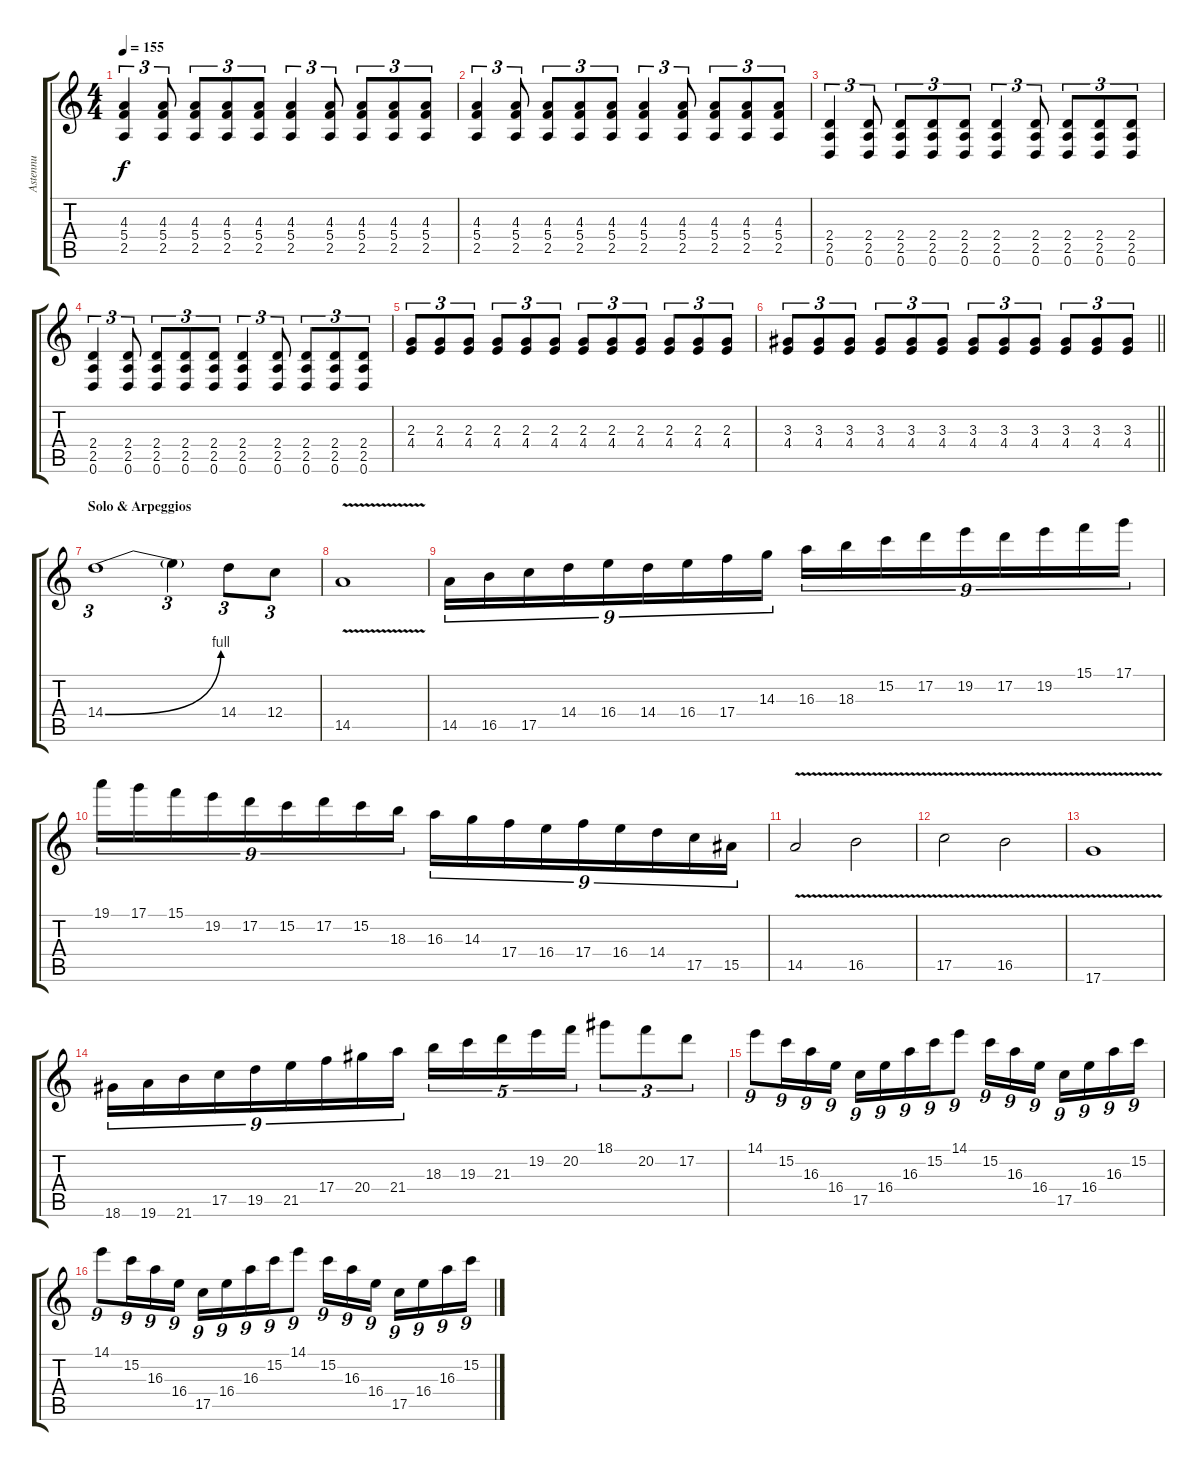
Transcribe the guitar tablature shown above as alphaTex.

\track ("Astennu" "Astennu") {instrument distortionguitar}
\staff {score tabs}
\tuning (D4 A3 F3 C3 G2 D2) {hide}
\ts (4 4)
\tempo 155
\clef g2
\ks c
(4.3 5.4 2.5).4{tu (3 2) dy f} (4.3 5.4 2.5).8{tu (3 2)} (4.3 5.4 2.5).8{tu (3 2)} (4.3 5.4 2.5).8{tu (3 2)} (4.3 5.4 2.5).8{tu (3 2)} (4.3 5.4 2.5).4{tu (3 2)} (4.3 5.4 2.5).8{tu (3 2)} (4.3 5.4 2.5).8{tu (3 2)} (4.3 5.4 2.5).8{tu (3 2)} (4.3 5.4 2.5).8{tu (3 2)} |
(4.3 5.4 2.5).4{tu (3 2)} (4.3 5.4 2.5).8{tu (3 2)} (4.3 5.4 2.5).8{tu (3 2)} (4.3 5.4 2.5).8{tu (3 2)} (4.3 5.4 2.5).8{tu (3 2)} (4.3 5.4 2.5).4{tu (3 2)} (4.3 5.4 2.5).8{tu (3 2)} (4.3 5.4 2.5).8{tu (3 2)} (4.3 5.4 2.5).8{tu (3 2)} (4.3 5.4 2.5).8{tu (3 2)} |
(2.4 2.5 0.6).4{tu (3 2)} (2.4 2.5 0.6).8{tu (3 2)} (2.4 2.5 0.6).8{tu (3 2)} (2.4 2.5 0.6).8{tu (3 2)} (2.4 2.5 0.6).8{tu (3 2)} (2.4 2.5 0.6).4{tu (3 2)} (2.4 2.5 0.6).8{tu (3 2)} (2.4 2.5 0.6).8{tu (3 2)} (2.4 2.5 0.6).8{tu (3 2)} (2.4 2.5 0.6).8{tu (3 2)} |
(2.4 2.5 0.6).4{tu (3 2)} (2.4 2.5 0.6).8{tu (3 2)} (2.4 2.5 0.6).8{tu (3 2)} (2.4 2.5 0.6).8{tu (3 2)} (2.4 2.5 0.6).8{tu (3 2)} (2.4 2.5 0.6).4{tu (3 2)} (2.4 2.5 0.6).8{tu (3 2)} (2.4 2.5 0.6).8{tu (3 2)} (2.4 2.5 0.6).8{tu (3 2)} (2.4 2.5 0.6).8{tu (3 2)} |
(2.3 4.4).8{tu (3 2)} (2.3 4.4).8{tu (3 2)} (2.3 4.4).8{tu (3 2)} (2.3 4.4).8{tu (3 2)} (2.3 4.4).8{tu (3 2)} (2.3 4.4).8{tu (3 2)} (2.3 4.4).8{tu (3 2)} (2.3 4.4).8{tu (3 2)} (2.3 4.4).8{tu (3 2)} (2.3 4.4).8{tu (3 2)} (2.3 4.4).8{tu (3 2)} (2.3 4.4).8{tu (3 2)} |
\barLineRight lightlight
(3.3 4.4).8{tu (3 2)} (3.3 4.4).8{tu (3 2)} (3.3 4.4).8{tu (3 2)} (3.3 4.4).8{tu (3 2)} (3.3 4.4).8{tu (3 2)} (3.3 4.4).8{tu (3 2)} (3.3 4.4).8{tu (3 2)} (3.3 4.4).8{tu (3 2)} (3.3 4.4).8{tu (3 2)} (3.3 4.4).8{tu (3 2)} (3.3 4.4).8{tu (3 2)} (3.3 4.4).8{tu (3 2)} |
\section ("" "Solo & Arpeggios")
14.4{be (bend 0 0 60 4)}.1{tu (3 2)} 14.4{t}.4{tu (3 2)} 14.4.8{tu (3 2)} 12.4.8{tu (3 2)} |
14.5{v}.1 |
14.5.16{tu (9 8)} 16.5.16{tu (9 8)} 17.5.16{tu (9 8)} 14.4.16{tu (9 8)} 16.4.16{tu (9 8)} 14.4.16{tu (9 8)} 16.4.16{tu (9 8)} 17.4.16{tu (9 8)} 14.3.16{tu (9 8)} 16.3.16{tu (9 8)} 18.3.16{tu (9 8)} 15.2.16{tu (9 8)} 17.2.16{tu (9 8)} 19.2.16{tu (9 8)} 17.2.16{tu (9 8)} 19.2.16{tu (9 8)} 15.1.16{tu (9 8)} 17.1.16{tu (9 8)} |
19.1.16{tu (9 8)} 17.1.16{tu (9 8)} 15.1.16{tu (9 8)} 19.2.16{tu (9 8)} 17.2.16{tu (9 8)} 15.2.16{tu (9 8)} 17.2.16{tu (9 8)} 15.2.16{tu (9 8)} 18.3.16{tu (9 8)} 16.3.16{tu (9 8)} 14.3.16{tu (9 8)} 17.4.16{tu (9 8)} 16.4.16{tu (9 8)} 17.4.16{tu (9 8)} 16.4.16{tu (9 8)} 14.4.16{tu (9 8)} 17.5.16{tu (9 8)} 15.5.16{tu (9 8)} |
14.5{v}.2 16.5{v}.2 |
17.5{v}.2 16.5{v}.2 |
17.6{v}.1 |
18.6.16{tu (9 8)} 19.6.16{tu (9 8)} 21.6.16{tu (9 8)} 17.5.16{tu (9 8)} 19.5.16{tu (9 8)} 21.5.16{tu (9 8)} 17.4.16{tu (9 8)} 20.4.16{tu (9 8)} 21.4.16{tu (9 8)} 18.3.16{tu (5 4)} 19.3.16{tu (5 4)} 21.3.16{tu (5 4)} 19.2.16{tu (5 4)} 20.2.16{tu (5 4)} 18.1.8{tu (3 2)} 20.2.8{tu (3 2)} 17.2.8{tu (3 2)} |
14.1.8{tu (9 8)} 15.2.16{tu (9 8)} 16.3.16{tu (9 8)} 16.4.16{tu (9 8)} 17.5.16{tu (9 8)} 16.4.16{tu (9 8)} 16.3.16{tu (9 8)} 15.2.16{tu (9 8)} 14.1.8{tu (9 8)} 15.2.16{tu (9 8)} 16.3.16{tu (9 8)} 16.4.16{tu (9 8)} 17.5.16{tu (9 8)} 16.4.16{tu (9 8)} 16.3.16{tu (9 8)} 15.2.16{tu (9 8)} |
14.1.8{tu (9 8)} 15.2.16{tu (9 8)} 16.3.16{tu (9 8)} 16.4.16{tu (9 8)} 17.5.16{tu (9 8)} 16.4.16{tu (9 8)} 16.3.16{tu (9 8)} 15.2.16{tu (9 8)} 14.1.8{tu (9 8)} 15.2.16{tu (9 8)} 16.3.16{tu (9 8)} 16.4.16{tu (9 8)} 17.5.16{tu (9 8)} 16.4.16{tu (9 8)} 16.3.16{tu (9 8)} 15.2.16{tu (9 8)}
